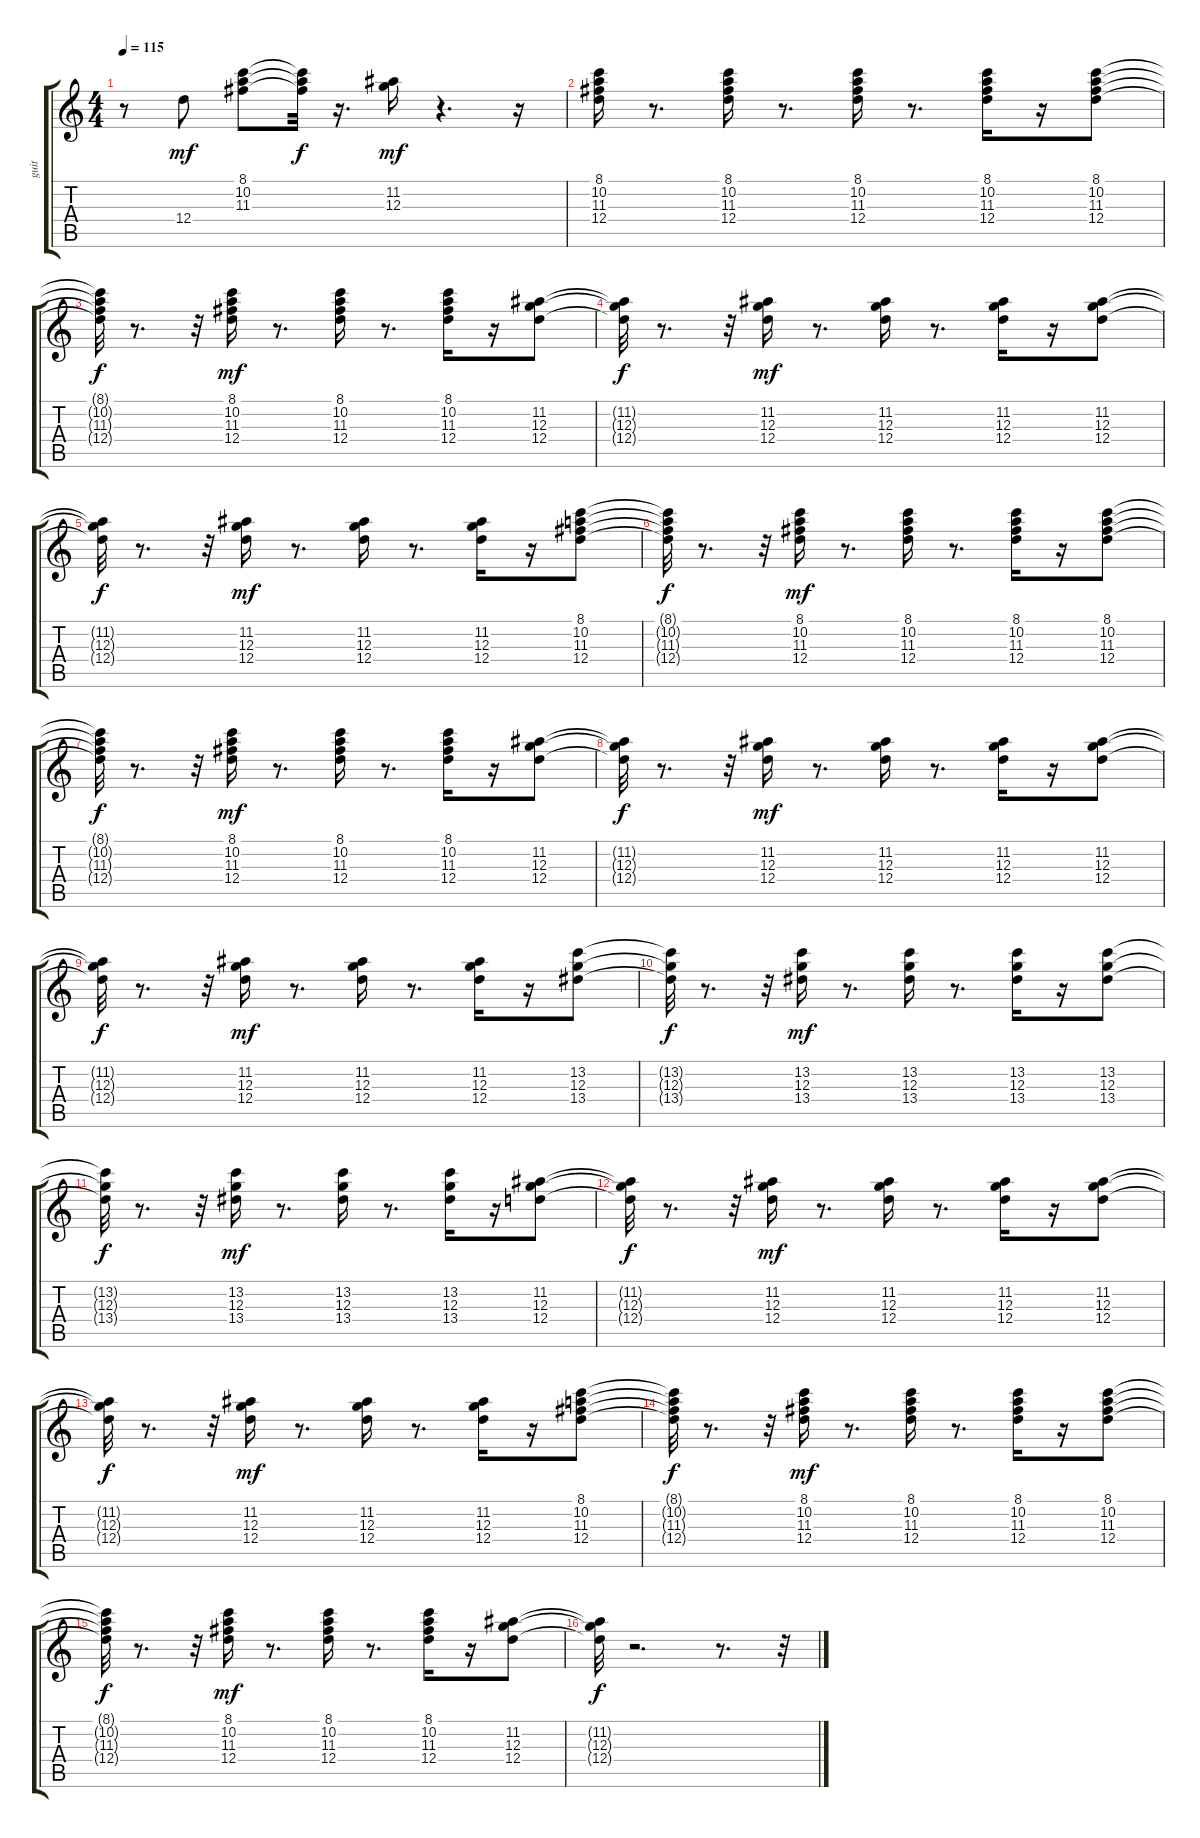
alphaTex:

\track ("guit" "guit") {instrument acousticguitarnylon}
\staff {score tabs}
\tuning (E4 B3 G3 D3 A2 E2) {hide}
\ts (4 4)
\tempo 115
\clef g2
\ks c
r.8{dy f} 12.4.8{dy mf} (8.1 10.2 11.3).8 (8.1{t} 10.2{t} 11.3{t}).32{dy f} r.16{d} (11.2 12.3).16{dy mf} r.4{d} r.16 |
(8.1 10.2 11.3 12.4).16 r.8{d} (8.1 10.2 11.3 12.4).16 r.8{d} (8.1 10.2 11.3 12.4).16 r.8{d} (8.1 10.2 11.3 12.4).16 r.16 (8.1 10.2 11.3 12.4).8 |
(8.1{t} 10.2{t} 11.3{t} 12.4{t}).32{dy f} r.8{d} r.32 (8.1 10.2 11.3 12.4).16{dy mf} r.8{d} (8.1 10.2 11.3 12.4).16 r.8{d} (8.1 10.2 11.3 12.4).16 r.16 (11.2 12.3 12.4).8 |
(11.2{t} 12.3{t} 12.4{t}).32{dy f} r.8{d} r.32 (11.2 12.3 12.4).16{dy mf} r.8{d} (11.2 12.3 12.4).16 r.8{d} (11.2 12.3 12.4).16 r.16 (11.2 12.3 12.4).8 |
(11.2{t} 12.3{t} 12.4{t}).32{dy f} r.8{d} r.32 (11.2 12.3 12.4).16{dy mf} r.8{d} (11.2 12.3 12.4).16 r.8{d} (11.2 12.3 12.4).16 r.16 (8.1 10.2 11.3 12.4).8 |
(8.1{t} 10.2{t} 11.3{t} 12.4{t}).32{dy f} r.8{d} r.32 (8.1 10.2 11.3 12.4).16{dy mf} r.8{d} (8.1 10.2 11.3 12.4).16 r.8{d} (8.1 10.2 11.3 12.4).16 r.16 (8.1 10.2 11.3 12.4).8 |
(8.1{t} 10.2{t} 11.3{t} 12.4{t}).32{dy f} r.8{d} r.32 (8.1 10.2 11.3 12.4).16{dy mf} r.8{d} (8.1 10.2 11.3 12.4).16 r.8{d} (8.1 10.2 11.3 12.4).16 r.16 (11.2 12.3 12.4).8 |
(11.2{t} 12.3{t} 12.4{t}).32{dy f} r.8{d} r.32 (11.2 12.3 12.4).16{dy mf} r.8{d} (11.2 12.3 12.4).16 r.8{d} (11.2 12.3 12.4).16 r.16 (11.2 12.3 12.4).8 |
(11.2{t} 12.3{t} 12.4{t}).32{dy f} r.8{d} r.32 (11.2 12.3 12.4).16{dy mf} r.8{d} (11.2 12.3 12.4).16 r.8{d} (11.2 12.3 12.4).16 r.16 (13.2 12.3 13.4).8 |
(13.2{t} 12.3{t} 13.4{t}).32{dy f} r.8{d} r.32 (13.2 12.3 13.4).16{dy mf} r.8{d} (13.2 12.3 13.4).16 r.8{d} (13.2 12.3 13.4).16 r.16 (13.2 12.3 13.4).8 |
(13.2{t} 12.3{t} 13.4{t}).32{dy f} r.8{d} r.32 (13.2 12.3 13.4).16{dy mf} r.8{d} (13.2 12.3 13.4).16 r.8{d} (13.2 12.3 13.4).16 r.16 (11.2 12.3 12.4).8 |
(11.2{t} 12.3{t} 12.4{t}).32{dy f} r.8{d} r.32 (11.2 12.3 12.4).16{dy mf} r.8{d} (11.2 12.3 12.4).16 r.8{d} (11.2 12.3 12.4).16 r.16 (11.2 12.3 12.4).8 |
(11.2{t} 12.3{t} 12.4{t}).32{dy f} r.8{d} r.32 (11.2 12.3 12.4).16{dy mf} r.8{d} (11.2 12.3 12.4).16 r.8{d} (11.2 12.3 12.4).16 r.16 (8.1 10.2 11.3 12.4).8 |
(8.1{t} 10.2{t} 11.3{t} 12.4{t}).32{dy f} r.8{d} r.32 (8.1 10.2 11.3 12.4).16{dy mf} r.8{d} (8.1 10.2 11.3 12.4).16 r.8{d} (8.1 10.2 11.3 12.4).16 r.16 (8.1 10.2 11.3 12.4).8 |
(8.1{t} 10.2{t} 11.3{t} 12.4{t}).32{dy f} r.8{d} r.32 (8.1 10.2 11.3 12.4).16{dy mf} r.8{d} (8.1 10.2 11.3 12.4).16 r.8{d} (8.1 10.2 11.3 12.4).16 r.16 (11.2 12.3 12.4).8 |
(11.2{t} 12.3{t} 12.4{t}).32{dy f} r.2{d} r.8{d} r.32
